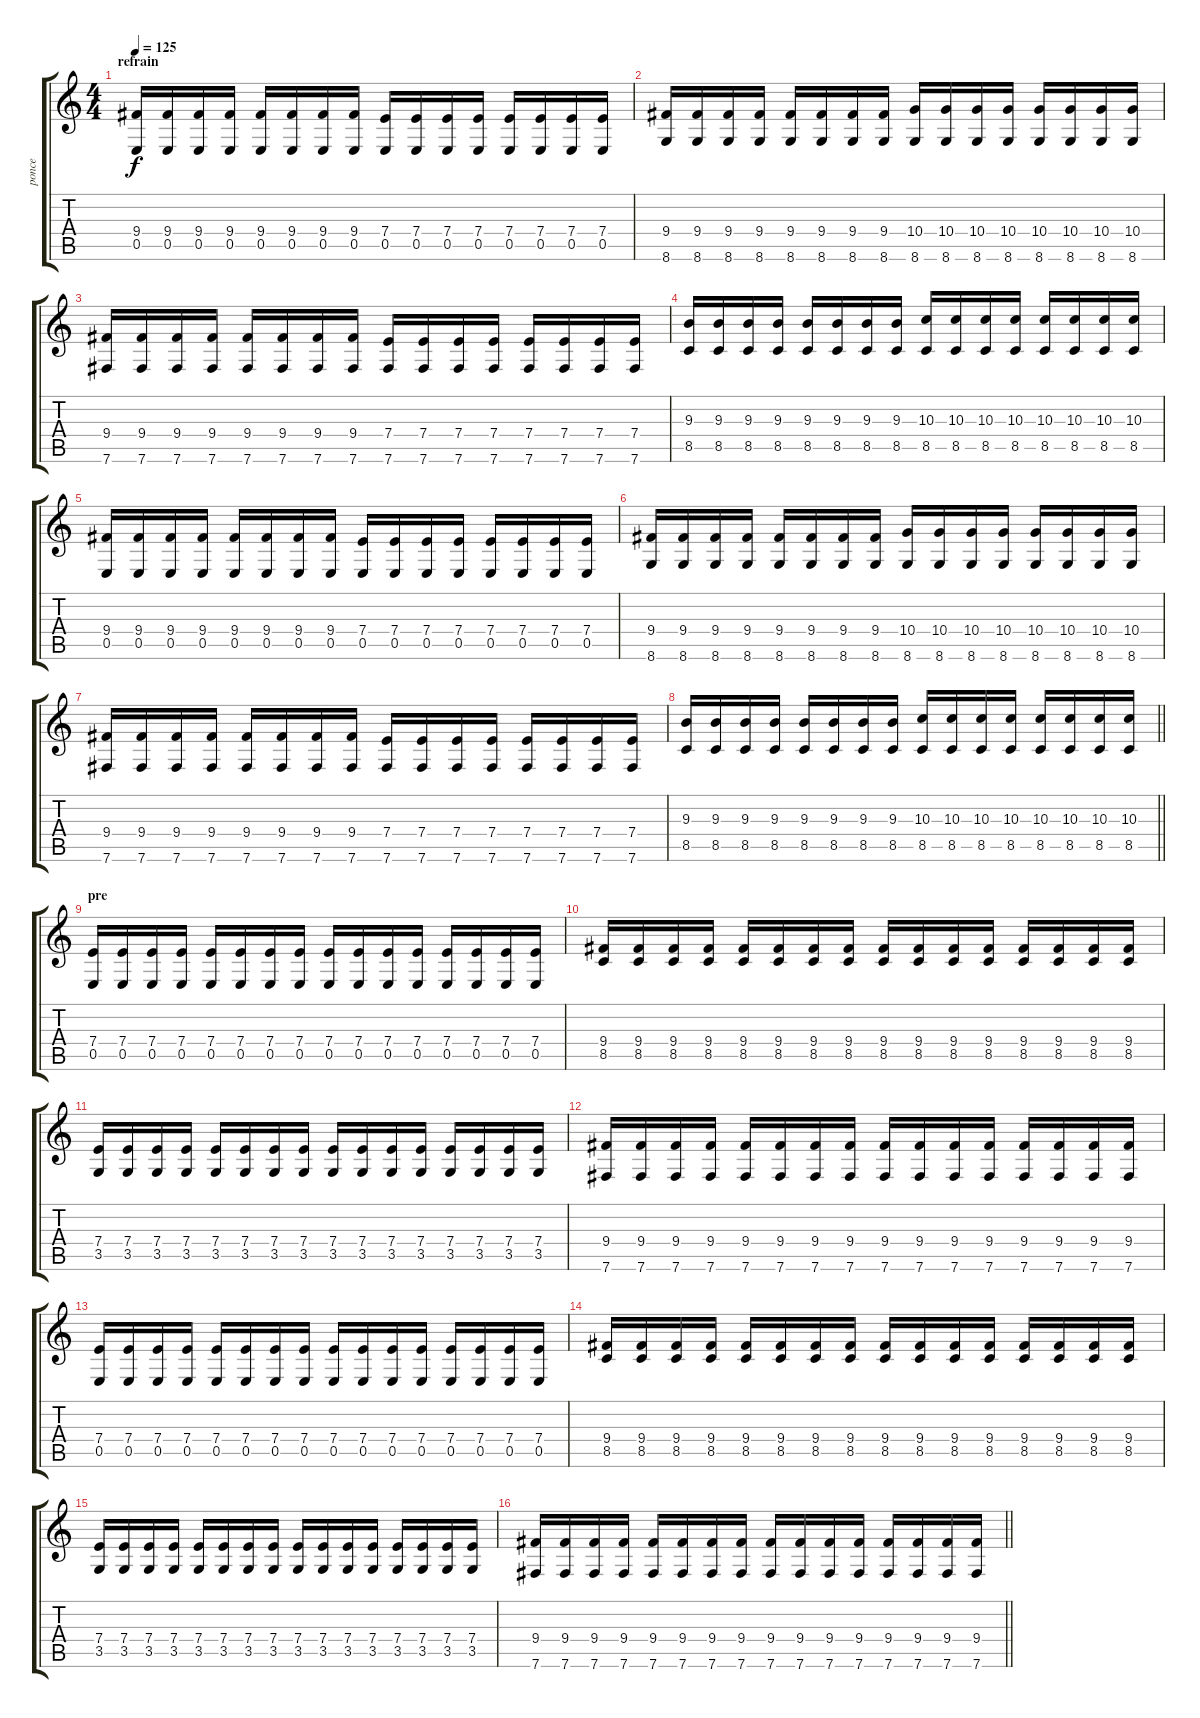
\track ("ponce" "ponce") {instrument overdrivenguitar}
\staff {score tabs}
\tuning (B3 Gb3 D3 A2 E2 B1) {hide}
\ts (4 4)
\section ("" "refrain")
\tempo 125
\clef g2
\ks c
(9.4 0.5).16{dy f} (9.4 0.5).16 (9.4 0.5).16 (9.4 0.5).16 (9.4 0.5).16 (9.4 0.5).16 (9.4 0.5).16 (9.4 0.5).16 (7.4 0.5).16 (7.4 0.5).16 (7.4 0.5).16 (7.4 0.5).16 (7.4 0.5).16 (7.4 0.5).16 (7.4 0.5).16 (7.4 0.5).16 |
(9.4 8.6).16 (9.4 8.6).16 (9.4 8.6).16 (9.4 8.6).16 (9.4 8.6).16 (9.4 8.6).16 (9.4 8.6).16 (9.4 8.6).16 (10.4 8.6).16 (10.4 8.6).16 (10.4 8.6).16 (10.4 8.6).16 (10.4 8.6).16 (10.4 8.6).16 (10.4 8.6).16 (10.4 8.6).16 |
(9.4 7.6).16 (9.4 7.6).16 (9.4 7.6).16 (9.4 7.6).16 (9.4 7.6).16 (9.4 7.6).16 (9.4 7.6).16 (9.4 7.6).16 (7.4 7.6).16 (7.4 7.6).16 (7.4 7.6).16 (7.4 7.6).16 (7.4 7.6).16 (7.4 7.6).16 (7.4 7.6).16 (7.4 7.6).16 |
(9.3 8.5).16 (9.3 8.5).16 (9.3 8.5).16 (9.3 8.5).16 (9.3 8.5).16 (9.3 8.5).16 (9.3 8.5).16 (9.3 8.5).16 (10.3 8.5).16 (10.3 8.5).16 (10.3 8.5).16 (10.3 8.5).16 (10.3 8.5).16 (10.3 8.5).16 (10.3 8.5).16 (10.3 8.5).16 |
(9.4 0.5).16 (9.4 0.5).16 (9.4 0.5).16 (9.4 0.5).16 (9.4 0.5).16 (9.4 0.5).16 (9.4 0.5).16 (9.4 0.5).16 (7.4 0.5).16 (7.4 0.5).16 (7.4 0.5).16 (7.4 0.5).16 (7.4 0.5).16 (7.4 0.5).16 (7.4 0.5).16 (7.4 0.5).16 |
(9.4 8.6).16 (9.4 8.6).16 (9.4 8.6).16 (9.4 8.6).16 (9.4 8.6).16 (9.4 8.6).16 (9.4 8.6).16 (9.4 8.6).16 (10.4 8.6).16 (10.4 8.6).16 (10.4 8.6).16 (10.4 8.6).16 (10.4 8.6).16 (10.4 8.6).16 (10.4 8.6).16 (10.4 8.6).16 |
(9.4 7.6).16 (9.4 7.6).16 (9.4 7.6).16 (9.4 7.6).16 (9.4 7.6).16 (9.4 7.6).16 (9.4 7.6).16 (9.4 7.6).16 (7.4 7.6).16 (7.4 7.6).16 (7.4 7.6).16 (7.4 7.6).16 (7.4 7.6).16 (7.4 7.6).16 (7.4 7.6).16 (7.4 7.6).16 |
\barLineRight lightlight
(9.3 8.5).16 (9.3 8.5).16 (9.3 8.5).16 (9.3 8.5).16 (9.3 8.5).16 (9.3 8.5).16 (9.3 8.5).16 (9.3 8.5).16 (10.3 8.5).16 (10.3 8.5).16 (10.3 8.5).16 (10.3 8.5).16 (10.3 8.5).16 (10.3 8.5).16 (10.3 8.5).16 (10.3 8.5).16 |
\section ("" "pre ")
(7.4 0.5).16 (7.4 0.5).16 (7.4 0.5).16 (7.4 0.5).16 (7.4 0.5).16 (7.4 0.5).16 (7.4 0.5).16 (7.4 0.5).16 (7.4 0.5).16 (7.4 0.5).16 (7.4 0.5).16 (7.4 0.5).16 (7.4 0.5).16 (7.4 0.5).16 (7.4 0.5).16 (7.4 0.5).16 |
(9.4 8.5).16 (9.4 8.5).16 (9.4 8.5).16 (9.4 8.5).16 (9.4 8.5).16 (9.4 8.5).16 (9.4 8.5).16 (9.4 8.5).16 (9.4 8.5).16 (9.4 8.5).16 (9.4 8.5).16 (9.4 8.5).16 (9.4 8.5).16 (9.4 8.5).16 (9.4 8.5).16 (9.4 8.5).16 |
(7.4 3.5).16 (7.4 3.5).16 (7.4 3.5).16 (7.4 3.5).16 (7.4 3.5).16 (7.4 3.5).16 (7.4 3.5).16 (7.4 3.5).16 (7.4 3.5).16 (7.4 3.5).16 (7.4 3.5).16 (7.4 3.5).16 (7.4 3.5).16 (7.4 3.5).16 (7.4 3.5).16 (7.4 3.5).16 |
(9.4 7.6).16 (9.4 7.6).16 (9.4 7.6).16 (9.4 7.6).16 (9.4 7.6).16 (9.4 7.6).16 (9.4 7.6).16 (9.4 7.6).16 (9.4 7.6).16 (9.4 7.6).16 (9.4 7.6).16 (9.4 7.6).16 (9.4 7.6).16 (9.4 7.6).16 (9.4 7.6).16 (9.4 7.6).16 |
(7.4 0.5).16 (7.4 0.5).16 (7.4 0.5).16 (7.4 0.5).16 (7.4 0.5).16 (7.4 0.5).16 (7.4 0.5).16 (7.4 0.5).16 (7.4 0.5).16 (7.4 0.5).16 (7.4 0.5).16 (7.4 0.5).16 (7.4 0.5).16 (7.4 0.5).16 (7.4 0.5).16 (7.4 0.5).16 |
(9.4 8.5).16 (9.4 8.5).16 (9.4 8.5).16 (9.4 8.5).16 (9.4 8.5).16 (9.4 8.5).16 (9.4 8.5).16 (9.4 8.5).16 (9.4 8.5).16 (9.4 8.5).16 (9.4 8.5).16 (9.4 8.5).16 (9.4 8.5).16 (9.4 8.5).16 (9.4 8.5).16 (9.4 8.5).16 |
(7.4 3.5).16 (7.4 3.5).16 (7.4 3.5).16 (7.4 3.5).16 (7.4 3.5).16 (7.4 3.5).16 (7.4 3.5).16 (7.4 3.5).16 (7.4 3.5).16 (7.4 3.5).16 (7.4 3.5).16 (7.4 3.5).16 (7.4 3.5).16 (7.4 3.5).16 (7.4 3.5).16 (7.4 3.5).16 |
\barLineRight lightlight
(9.4 7.6).16 (9.4 7.6).16 (9.4 7.6).16 (9.4 7.6).16 (9.4 7.6).16 (9.4 7.6).16 (9.4 7.6).16 (9.4 7.6).16 (9.4 7.6).16 (9.4 7.6).16 (9.4 7.6).16 (9.4 7.6).16 (9.4 7.6).16 (9.4 7.6).16 (9.4 7.6).16 (9.4 7.6).16
